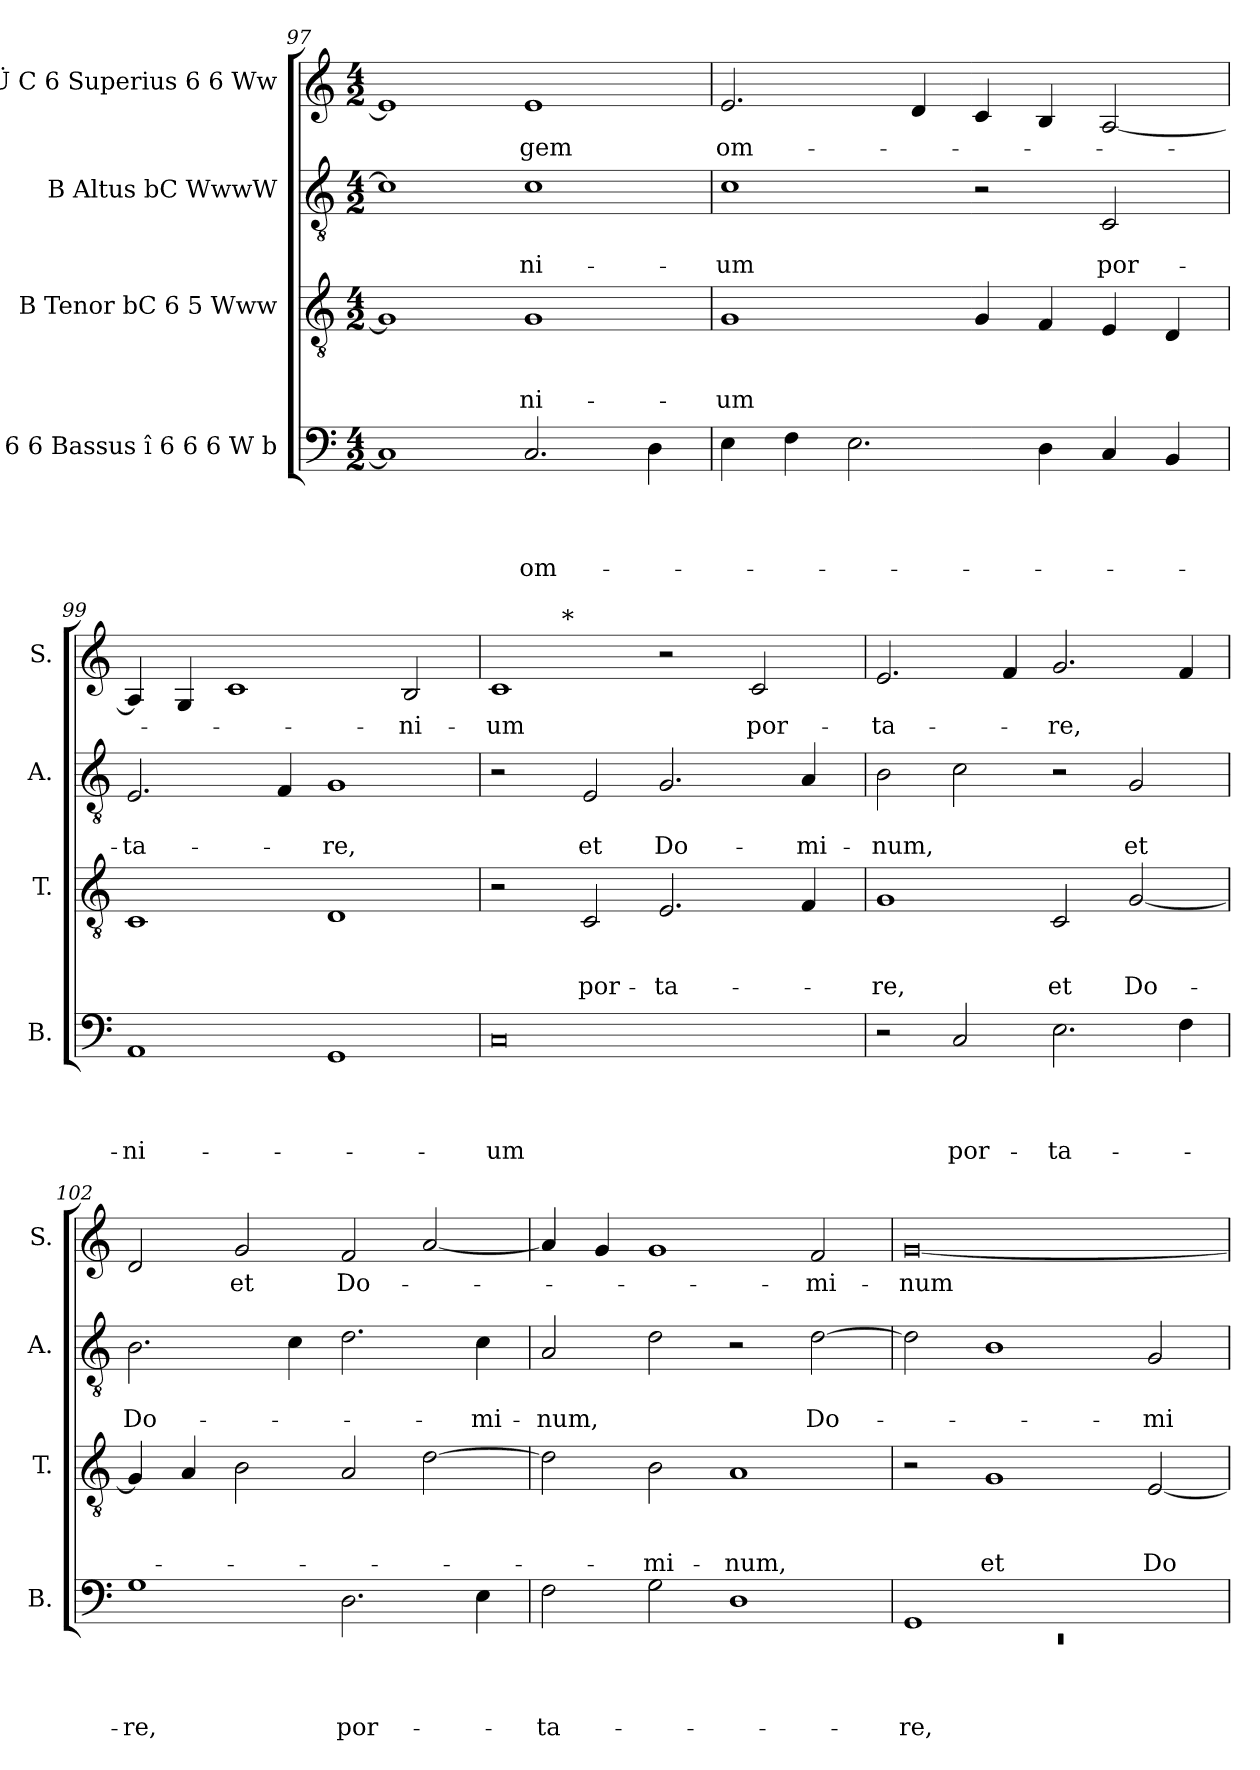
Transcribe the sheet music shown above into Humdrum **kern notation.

**kern	**text	**text	**text	**text	**kern	**text	**text	**text	**kern	**text	**text	**kern	**text
*part4	*part4	*part4	*part4	*part4	*part3	*part3	*part3	*part3	*part2	*part2	*part2	*part1	*part1
*staff4	*staff4	*staff4	*staff4	*staff4	*staff3	*staff3	*staff3	*staff3	*staff2	*staff2	*staff2	*staff1	*staff1
*I"C 6 6 Bassus î 6 6 6 W b	*	*	*	*	*I"B Tenor bC 6 5 Www	*	*	*	*I"B Altus bC WwwW	*	*	*I"b Ü C 6 Superius 6 6 Ww	*
*I'B.	*	*	*	*	*I'T.	*	*	*	*I'A.	*	*	*I'S.	*
*clefF4	*	*	*	*	*clefGv2	*	*	*	*clefGv2	*	*	*clefG2	*
*k[]	*	*	*	*	*k[]	*	*	*	*k[]	*	*	*k[]	*
*C:	*	*	*	*	*C:	*	*	*	*C:	*	*	*C:	*
*M4/2	*	*	*	*	*M4/2	*	*	*	*M4/2	*	*	*M4/2	*
=97	=97	=97	=97	=97	=97	=97	=97	=97	=97	=97	=97	=97	=97
1C]	.	.	.	.	1G]	.	.	.	1c]	.	.	1e]	.
!	!	!	!	!LO:LY:b	!	!	!	!LO:LY:b	!	!	!LO:LY:b	!	!LO:LY:b
2.C/	.	.	.	om-	1G	.	.	-ni-	1c	.	-ni-	1e	-gem
4D\	.	.	.	.	.	.	.	.	.	.	.	.	.
!!LO:LB:g=z
=98	=98	=98	=98	=98	=98	=98	=98	=98	=98	=98	=98	=98	=98
!	!	!	!	!	!	!	!	!LO:LY:b	!	!	!LO:LY:b	!	!LO:LY:b
4E\	.	.	.	.	1G	.	.	-um	1c	.	-um	2.e/	om-
4F\	.	.	.	.	.	.	.	.	.	.	.	.	.
2.E\	.	.	.	.	.	.	.	.	.	.	.	.	.
.	.	.	.	.	.	.	.	.	.	.	.	4d/	.
.	.	.	.	.	4G/	.	.	.	2r	.	.	4c/	.
4D\	.	.	.	.	4F/	.	.	.	.	.	.	4B/	.
!	!	!	!	!	!	!	!	!	!	!	!LO:LY:b	!	!
4C/	.	.	.	.	4E/	.	.	.	2C/	.	por-	[<2A/	.
4BB/	.	.	.	.	4D/	.	.	.	.	.	.	.	.
=99	=99	=99	=99	=99	=99	=99	=99	=99	=99	=99	=99	=99	=99
!	!	!	!	!LO:LY:b	!	!	!	!	!	!	!LO:LY:b	!	!
1AA	.	.	.	-ni-	1C	.	.	.	2.E/	.	-ta-	4A/]	.
.	.	.	.	.	.	.	.	.	.	.	.	4G/	.
.	.	.	.	.	.	.	.	.	.	.	.	1c	.
.	.	.	.	.	.	.	.	.	4F/	.	.	.	.
!	!	!	!	!	!	!	!	!	!	!	!LO:LY:b	!	!
1GG	.	.	.	.	1D	.	.	.	1G	.	-re,	.	.
!	!	!	!	!	!	!	!	!	!	!	!	!	!LO:LY:b
.	.	.	.	.	.	.	.	.	.	.	.	2B/	-ni-
=100	=100	=100	=100	=100	=100	=100	=100	=100	=100	=100	=100	=100	=100
!	!	!	!	!LO:LY:b	!	!	!	!	!	!	!	!	!LO:LY:b
*	*	*	*	*	*	*	*	*	*	*	*	*^	*
0C	.	.	.	-um	2r	.	.	.	2r	.	.	1c	4..ryy	-um
!	!	!	!	!	!	!	!	!	!	!	!	!	!LO:TX:a:t=*	!
.	.	.	.	.	.	.	.	.	.	.	.	.	1ryy	.
!	!	!	!	!	!	!	!	!LO:LY:b	!	!	!LO:LY:b	!	!	!
.	.	.	.	.	2C/	.	.	por-	2E/	.	et	.	.	.
!	!	!	!	!	!	!	!	!LO:LY:b	!	!	!LO:LY:b	!	!	!
.	.	.	.	.	2.E/	.	.	-ta-	2.G/	.	Do-	2r	.	.
.	.	.	.	.	.	.	.	.	.	.	.	.	2ryy	.
!	!	!	!	!	!	!	!	!	!	!	!	!	!	!LO:LY:b
.	.	.	.	.	.	.	.	.	.	.	.	2c/	.	por-
!	!	!	!	!	!	!	!	!	!	!	!LO:LY:b	!	!	!
.	.	.	.	.	4F/	.	.	.	4A/	.	-mi-	.	.	.
.	.	.	.	.	.	.	.	.	.	.	.	.	16ryy	.
=101	=101	=101	=101	=101	=101	=101	=101	=101	=101	=101	=101	=101	=101	=101
!	!	!	!	!	!	!	!	!LO:LY:b	!	!	!LO:LY:b	!	!	!LO:LY:b
*	*	*	*	*	*	*	*	*	*	*	*	*v	*v	*
2r	.	.	.	.	1G	.	.	-re,	2B\	.	-num,	2.e/	-ta-
!	!	!	!	!LO:LY:b	!	!	!	!	!	!	!	!	!
2C/	.	.	.	por-	.	.	.	.	2c\	.	.	.	.
.	.	.	.	.	.	.	.	.	.	.	.	4f/	.
!	!	!	!	!LO:LY:b	!	!	!	!LO:LY:b	!	!	!	!	!LO:LY:b
2.E\	.	.	.	-ta-	2C/	.	.	et	2r	.	.	2.g/	-re,
!	!	!	!	!	!	!	!	!LO:LY:b	!	!	!LO:LY:b	!	!
.	.	.	.	.	[<2G/	.	.	Do-	2G/	.	et	.	.
4F\	.	.	.	.	.	.	.	.	.	.	.	4f/	.
=102	=102	=102	=102	=102	=102	=102	=102	=102	=102	=102	=102	=102	=102
!	!	!	!	!LO:LY:b	!	!	!	!	!	!	!LO:LY:b	!	!
1G	.	.	.	-re,	4G/]	.	.	.	2.B\	.	Do-	2d/	.
.	.	.	.	.	4A/	.	.	.	.	.	.	.	.
!	!	!	!	!	!	!	!	!	!	!	!	!	!LO:LY:b
.	.	.	.	.	2B\	.	.	.	.	.	.	2g/	et
.	.	.	.	.	.	.	.	.	4c\	.	.	.	.
!	!	!	!	!LO:LY:b	!	!	!	!	!	!	!	!	!LO:LY:b
2.D\	.	.	.	por-	2A/	.	.	.	2.d\	.	.	2f/	Do-
.	.	.	.	.	[<2d\	.	.	.	.	.	.	[<2a/	.
!	!	!	!	!	!	!	!	!	!	!	!LO:LY:b	!	!
4E\	.	.	.	.	.	.	.	.	4c\	.	-mi-	.	.
!!LO:LB:g=z
=103	=103	=103	=103	=103	=103	=103	=103	=103	=103	=103	=103	=103	=103
!	!	!	!	!LO:LY:b	!	!	!	!	!	!	!LO:LY:b	!	!
2F\	.	.	.	-ta-	2d\]	.	.	.	2A/	.	-num,	4a/]	.
.	.	.	.	.	.	.	.	.	.	.	.	4g/	.
!	!	!	!	!	!	!	!	!LO:LY:b	!	!	!	!	!
2G\	.	.	.	.	2B\	.	.	-mi-	2d\	.	.	1g	.
!	!	!	!	!	!	!	!	!LO:LY:b	!	!	!	!	!
1D	.	.	.	.	1A	.	.	-num,	2r	.	.	.	.
!	!	!	!	!	!	!	!	!	!	!	!LO:LY:b	!	!LO:LY:b
.	.	.	.	.	.	.	.	.	[>2d\	.	Do-	2f/	-mi-
=104	=104	=104	=104	=104	=104	=104	=104	=104	=104	=104	=104	=104	=104
*^	*	*	*	*	*	*	*	*	*	*	*	*	*
!	!LO:N:vis=1	!	!	!	!LO:LY:b	!	!	!	!	!	!	!	!	!LO:LY:b
1GG	0rEE	.	.	.	-re,	2r	.	.	.	2d\]	.	.	[<0g	-num
!	!	!	!	!	!	!	!	!	!LO:LY:b	!	!	!	!	!
.	.	.	.	.	.	1G	.	.	et	1B	.	.	.	.
1ryy	.	.	.	.	.	.	.	.	.	.	.	.	.	.
!	!	!	!	!	!	!	!	!	!LO:LY:b	!	!	!LO:LY:b	!	!
.	.	.	.	.	.	[<2E/	.	.	Do-	2G/	.	-mi-	.	.
*v	*v	*	*	*	*	*	*	*	*	*	*	*	*	*
=	=	=	=	=	=	=	=	=	=	=	=	=	=
*-	*-	*-	*-	*-	*-	*-	*-	*-	*-	*-	*-	*-	*-
